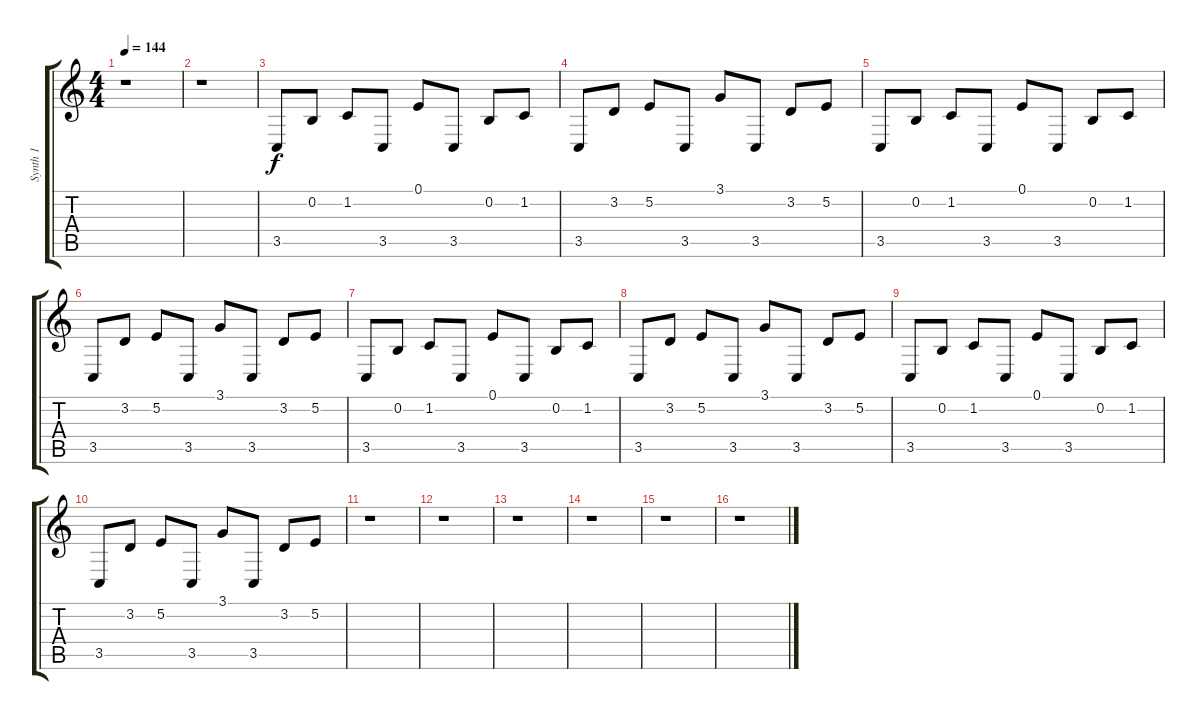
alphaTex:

\track ("Synth 1" "Synth 1") {instrument electricpiano1}
\staff {score tabs}
\tuning (E4 B3 G3 D3 A2 E2) {hide}
\ts (4 4)
\tempo 144
\clef g2
\ks c
r.1{dy f} |
r.1 |
3.5.8 0.2.8 1.2.8 3.5.8 0.1.8 3.5.8 0.2.8 1.2.8 |
3.5.8 3.2.8 5.2.8 3.5.8 3.1.8 3.5.8 3.2.8 5.2.8 |
3.5.8 0.2.8 1.2.8 3.5.8 0.1.8 3.5.8 0.2.8 1.2.8 |
3.5.8 3.2.8 5.2.8 3.5.8 3.1.8 3.5.8 3.2.8 5.2.8 |
3.5.8 0.2.8 1.2.8 3.5.8 0.1.8 3.5.8 0.2.8 1.2.8 |
3.5.8 3.2.8 5.2.8 3.5.8 3.1.8 3.5.8 3.2.8 5.2.8 |
3.5.8 0.2.8 1.2.8 3.5.8 0.1.8 3.5.8 0.2.8 1.2.8 |
3.5.8 3.2.8 5.2.8 3.5.8 3.1.8 3.5.8 3.2.8 5.2.8 |
r.1 |
r.1 |
r.1 |
r.1 |
r.1 |
r.1
